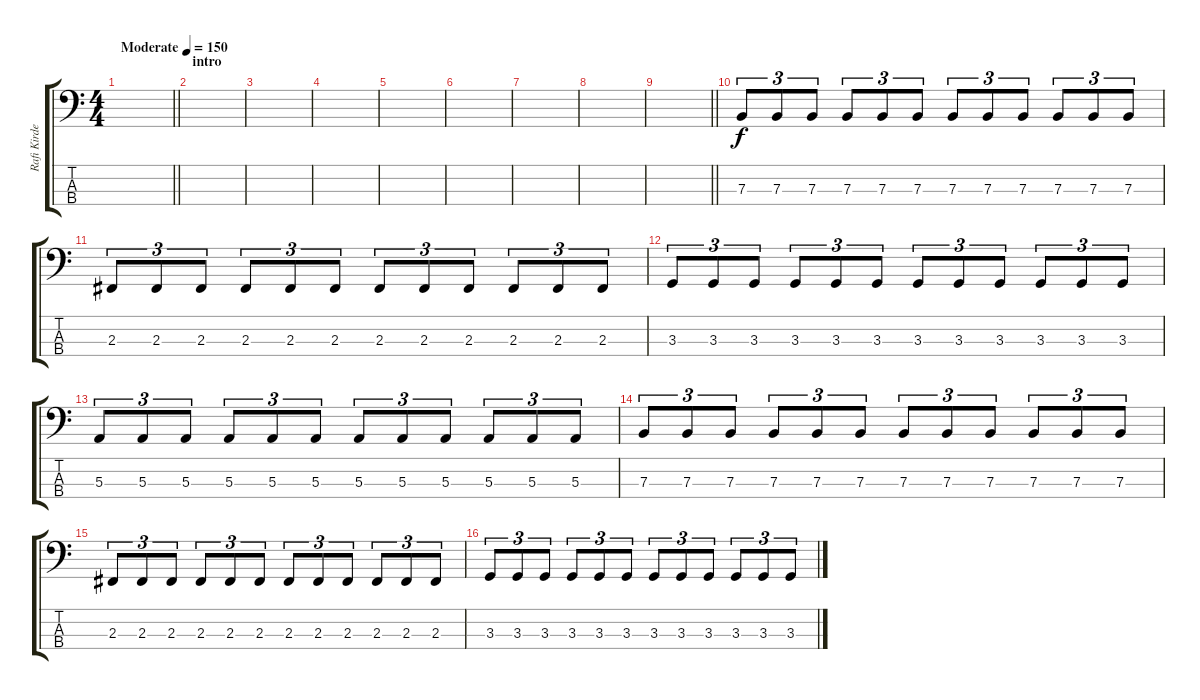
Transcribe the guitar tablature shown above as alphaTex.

\track ("Rafi Kirder" "Rafi Kirde") {instrument electricbasspick}
\staff {score tabs}
\tuning (D2 A1 E1 B0) {hide}
\ts (4 4)
\tempo (150 "Moderate")
\clef f4
\barLineRight lightlight
\ks c
|
\section ("" "intro")
|
|
|
|
|
|
|
\barLineRight lightlight
|
\section ("" "")
7.3.8{tu (3 2)} 7.3.8{tu (3 2)} 7.3.8{tu (3 2)} 7.3.8{tu (3 2)} 7.3.8{tu (3 2)} 7.3.8{tu (3 2)} 7.3.8{tu (3 2)} 7.3.8{tu (3 2)} 7.3.8{tu (3 2)} 7.3.8{tu (3 2)} 7.3.8{tu (3 2)} 7.3.8{tu (3 2)} |
2.3.8{tu (3 2)} 2.3.8{tu (3 2)} 2.3.8{tu (3 2)} 2.3.8{tu (3 2)} 2.3.8{tu (3 2)} 2.3.8{tu (3 2)} 2.3.8{tu (3 2)} 2.3.8{tu (3 2)} 2.3.8{tu (3 2)} 2.3.8{tu (3 2)} 2.3.8{tu (3 2)} 2.3.8{tu (3 2)} |
3.3.8{tu (3 2)} 3.3.8{tu (3 2)} 3.3.8{tu (3 2)} 3.3.8{tu (3 2)} 3.3.8{tu (3 2)} 3.3.8{tu (3 2)} 3.3.8{tu (3 2)} 3.3.8{tu (3 2)} 3.3.8{tu (3 2)} 3.3.8{tu (3 2)} 3.3.8{tu (3 2)} 3.3.8{tu (3 2)} |
5.3.8{tu (3 2)} 5.3.8{tu (3 2)} 5.3.8{tu (3 2)} 5.3.8{tu (3 2)} 5.3.8{tu (3 2)} 5.3.8{tu (3 2)} 5.3.8{tu (3 2)} 5.3.8{tu (3 2)} 5.3.8{tu (3 2)} 5.3.8{tu (3 2)} 5.3.8{tu (3 2)} 5.3.8{tu (3 2)} |
7.3.8{tu (3 2)} 7.3.8{tu (3 2)} 7.3.8{tu (3 2)} 7.3.8{tu (3 2)} 7.3.8{tu (3 2)} 7.3.8{tu (3 2)} 7.3.8{tu (3 2)} 7.3.8{tu (3 2)} 7.3.8{tu (3 2)} 7.3.8{tu (3 2)} 7.3.8{tu (3 2)} 7.3.8{tu (3 2)} |
2.3.8{tu (3 2)} 2.3.8{tu (3 2)} 2.3.8{tu (3 2)} 2.3.8{tu (3 2)} 2.3.8{tu (3 2)} 2.3.8{tu (3 2)} 2.3.8{tu (3 2)} 2.3.8{tu (3 2)} 2.3.8{tu (3 2)} 2.3.8{tu (3 2)} 2.3.8{tu (3 2)} 2.3.8{tu (3 2)} |
3.3.8{tu (3 2)} 3.3.8{tu (3 2)} 3.3.8{tu (3 2)} 3.3.8{tu (3 2)} 3.3.8{tu (3 2)} 3.3.8{tu (3 2)} 3.3.8{tu (3 2)} 3.3.8{tu (3 2)} 3.3.8{tu (3 2)} 3.3.8{tu (3 2)} 3.3.8{tu (3 2)} 3.3.8{tu (3 2)}
